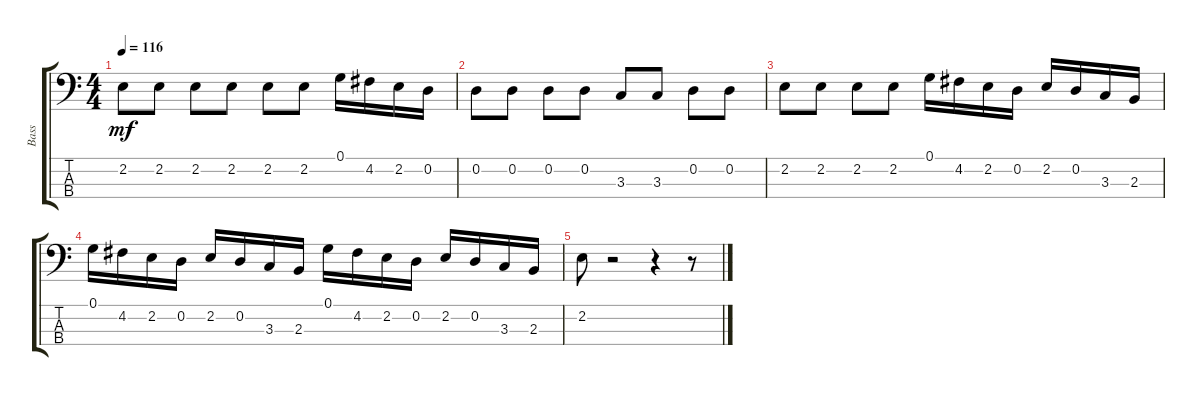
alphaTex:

\track ("Bass" "Bass") {instrument electricbassfinger}
\staff {score tabs}
\tuning (G2 D2 A1 E1) {hide}
\ts (4 4)
\tempo 116
\clef f4
\ks c
2.2.8{dy mf} 2.2.8 2.2.8 2.2.8 2.2.8 2.2.8 0.1.16 4.2.16 2.2.16 0.2.16 |
0.2.8 0.2.8 0.2.8 0.2.8 3.3.8 3.3.8 0.2.8 0.2.8 |
2.2.8 2.2.8 2.2.8 2.2.8 0.1.16 4.2.16 2.2.16 0.2.16 2.2.16 0.2.16 3.3.16 2.3.16 |
0.1.16 4.2.16 2.2.16 0.2.16 2.2.16 0.2.16 3.3.16 2.3.16 0.1.16 4.2.16 2.2.16 0.2.16 2.2.16 0.2.16 3.3.16 2.3.16 |
2.2.8 r.2 r.4 r.8
